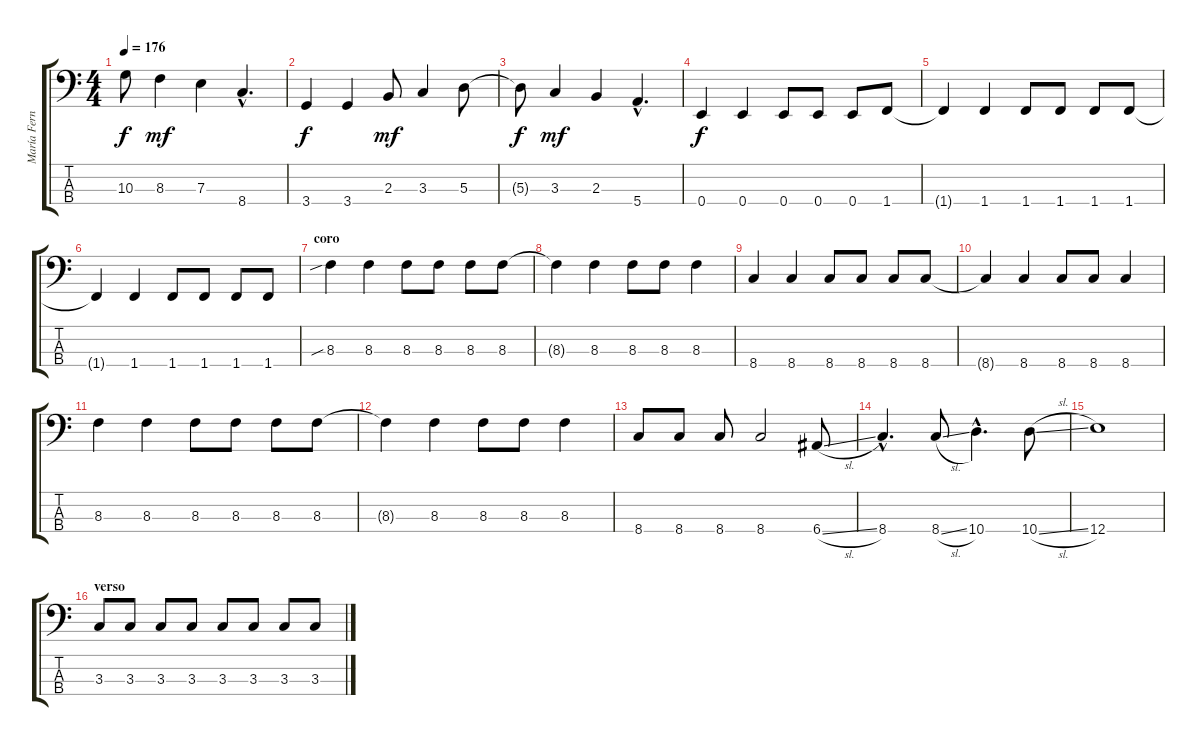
\track ("María Fernanda (bajo)" "María Fern") {instrument electricbassfinger}
\staff {score tabs}
\tuning (G2 D2 A1 E1) {hide}
\ts (4 4)
\tempo 176
\clef f4
\ks c
10.3{t}.8{dy f} 8.3.4{dy mf} 7.3.4 8.4{hac}.4{d} |
3.4.4{dy f} 3.4.4 2.3.8{dy mf} 3.3.4 5.3.8 |
5.3{t}.8{dy f} 3.3.4{dy mf} 2.3.4 5.4{hac}.4{d} |
0.4.4{dy f} 0.4.4 0.4.8 0.4.8 0.4.8 1.4.8 |
1.4{t}.4 1.4.4 1.4.8 1.4.8 1.4.8 1.4.8 |
1.4{t}.4 1.4.4 1.4.8 1.4.8 1.4.8 1.4.8 |
\section ("" "coro")
8.3{sib}.4 8.3.4 8.3.8 8.3.8 8.3.8 8.3.8 |
8.3{t}.4 8.3.4 8.3.8 8.3.8 8.3.4 |
8.4.4 8.4.4 8.4.8 8.4.8 8.4.8 8.4.8 |
8.4{t}.4 8.4.4 8.4.8 8.4.8 8.4.4 |
8.3.4 8.3.4 8.3.8 8.3.8 8.3.8 8.3.8 |
8.3{t}.4 8.3.4 8.3.8 8.3.8 8.3.4 |
8.4.8 8.4.8 8.4.8 8.4.2 6.4{sl}.8 |
8.4{hac}.4{d} 8.4{sl}.8 10.4{hac}.4{d} 10.4{sl}.8 |
12.4.1 |
\section ("" "verso")
3.3.8 3.3.8 3.3.8 3.3.8 3.3.8 3.3.8 3.3.8 3.3.8
